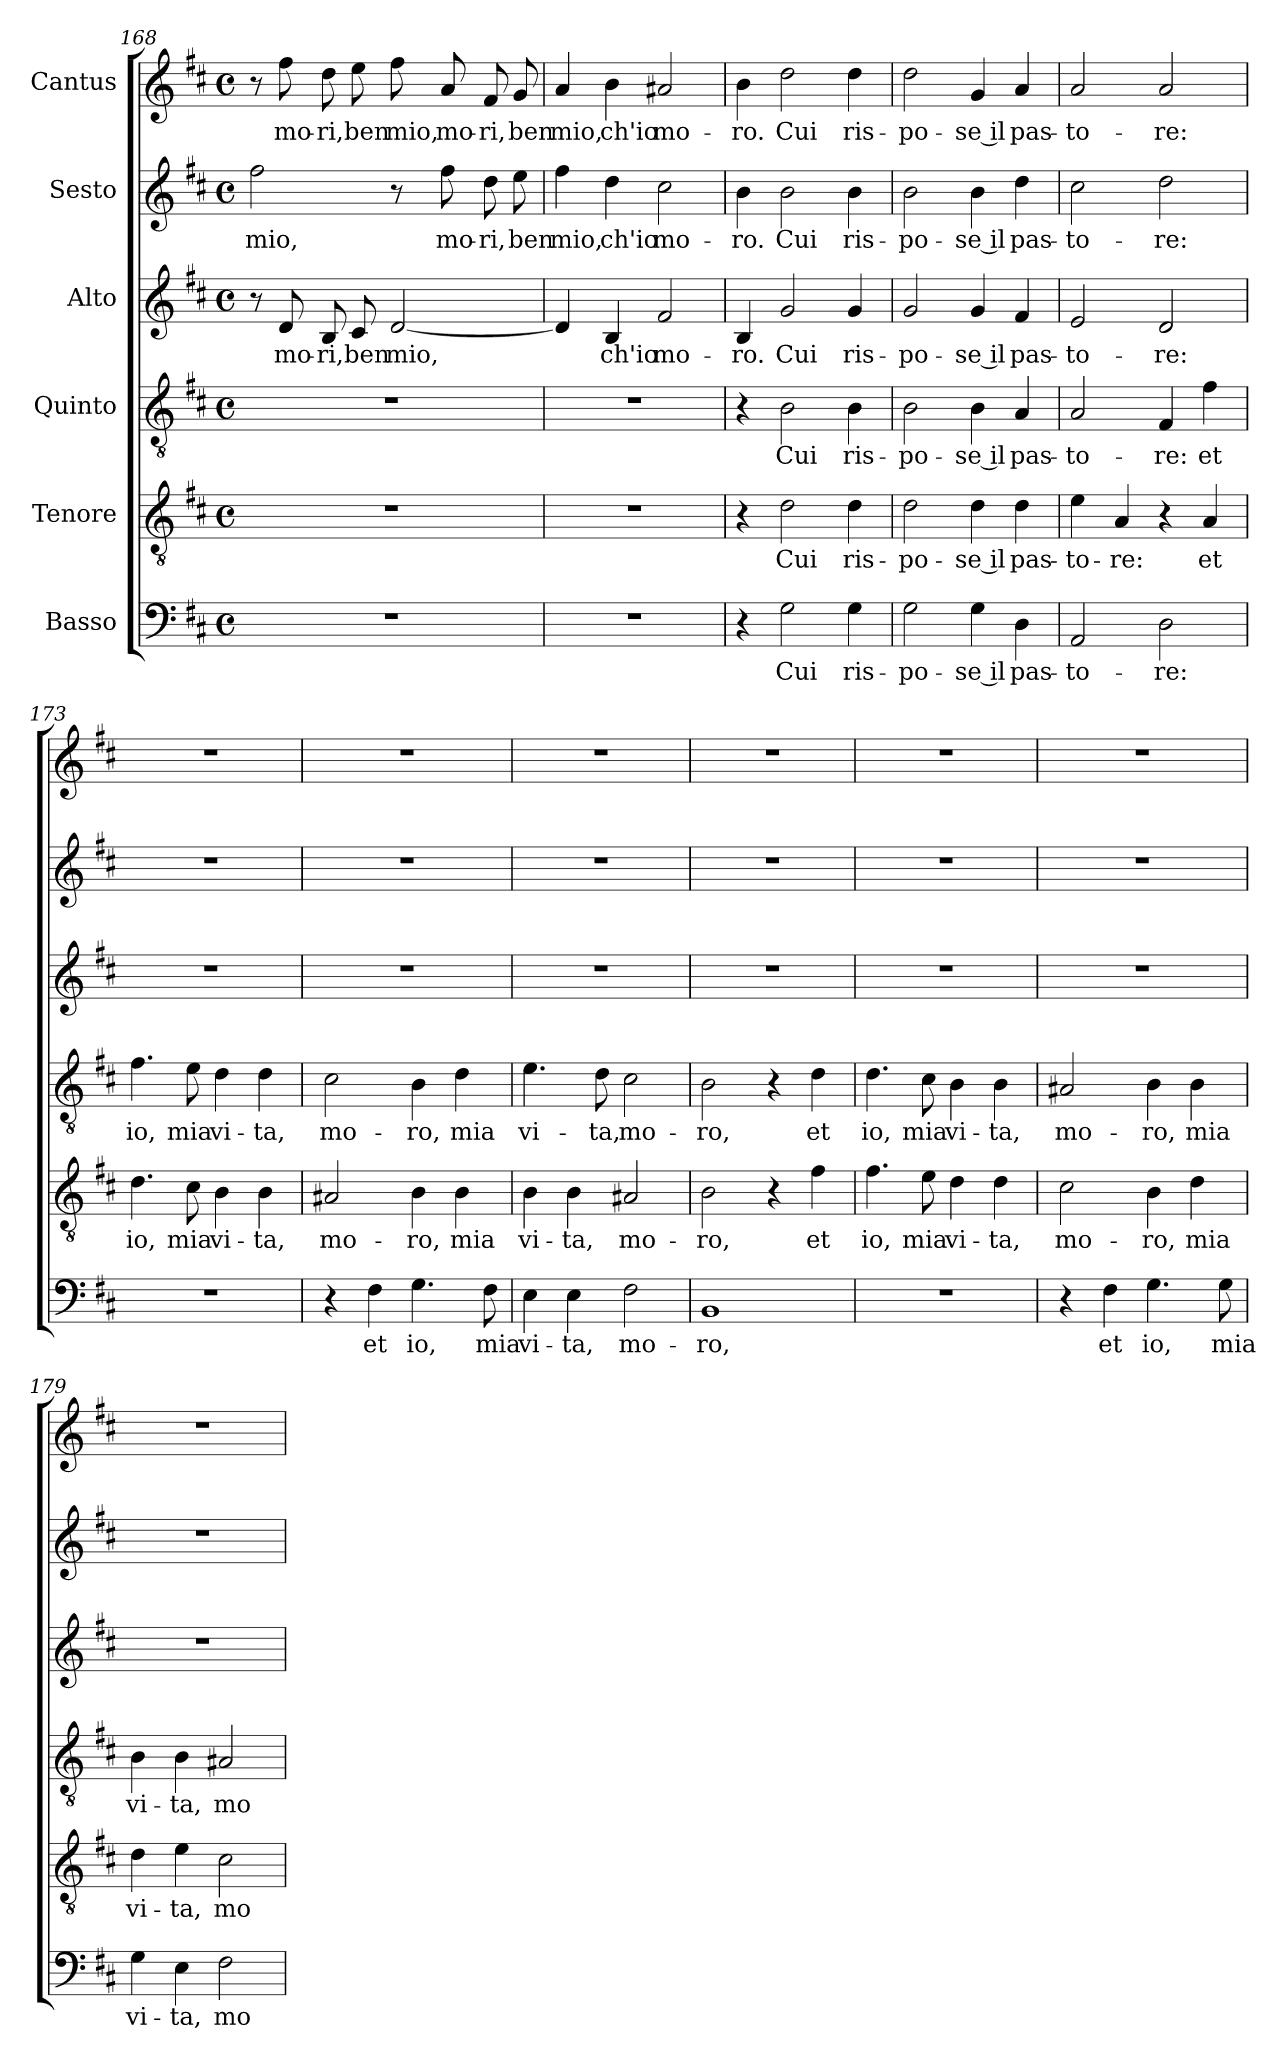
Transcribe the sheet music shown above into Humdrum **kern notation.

**kern	**text	**kern	**text	**kern	**text	**kern	**text	**kern	**text	**kern	**text
*part6	*part6	*part5	*part5	*part4	*part4	*part3	*part3	*part2	*part2	*part1	*part1
*staff6	*staff6	*staff5	*staff5	*staff4	*staff4	*staff3	*staff3	*staff2	*staff2	*staff1	*staff1
*I"Basso	*	*I"Tenore	*	*I"Quinto	*	*I"Alto	*	*I"Sesto	*	*I"Cantus	*
!!LO:PB:g=z
*clefF4	*	*clefGv2	*	*clefGv2	*	*clefG2	*	*clefG2	*	*clefG2	*
*k[f#c#]	*	*k[f#c#]	*	*k[f#c#]	*	*k[f#c#]	*	*k[f#c#]	*	*k[f#c#]	*
*D:	*	*D:	*	*D:	*	*D:	*	*D:	*	*D:	*
*M4/4	*	*M4/4	*	*M4/4	*	*M4/4	*	*M4/4	*	*M4/4	*
*met(c)	*	*met(c)	*	*met(c)	*	*met(c)	*	*met(c)	*	*met(c)	*
=168	=168	=168	=168	=168	=168	=168	=168	=168	=168	=168	=168
!	!	!	!	!	!	!	!	!	!LO:LY:b	!	!
1r	.	1r	.	1r	.	8r	.	2ff#\	mio,	8r	.
!	!	!	!	!	!	!	!LO:LY:b	!	!	!	!LO:LY:b
.	.	.	.	.	.	8d/	mo-	.	.	8ff#\	mo-
!	!	!	!	!	!	!	!LO:LY:b	!	!	!	!LO:LY:b
.	.	.	.	.	.	8B/	-ri,	.	.	8dd\	-ri,
!	!	!	!	!	!	!	!LO:LY:b	!	!	!	!LO:LY:b
.	.	.	.	.	.	8c#/	ben	.	.	8ee\	ben
!	!	!	!	!	!	!	!LO:LY:b	!	!	!	!LO:LY:b
.	.	.	.	.	.	[2d/	mio,	8r	.	8ff#\	mio,
!	!	!	!	!	!	!	!	!	!LO:LY:b	!	!LO:LY:b
.	.	.	.	.	.	.	.	8ff#\	mo-	8a/	mo-
!	!	!	!	!	!	!	!	!	!LO:LY:b	!	!LO:LY:b
.	.	.	.	.	.	.	.	8dd\	-ri,	8f#/	-ri,
!	!	!	!	!	!	!	!	!	!LO:LY:b	!	!LO:LY:b
.	.	.	.	.	.	.	.	8ee\	ben	8g/	ben
=169	=169	=169	=169	=169	=169	=169	=169	=169	=169	=169	=169
!	!	!	!	!	!	!	!	!	!LO:LY:b	!	!LO:LY:b
1r	.	1r	.	1r	.	4d/]	.	4ff#\	mio,	4a/	mio,
!	!	!	!	!	!	!	!LO:LY:b	!	!LO:LY:b	!	!LO:LY:b
.	.	.	.	.	.	4B/	ch'io	4dd\	ch'io	4b\	ch'io
!	!	!	!	!	!	!	!LO:LY:b	!	!LO:LY:b	!	!LO:LY:b
.	.	.	.	.	.	2f#/	mo-	2cc#\	mo-	2a#X/	mo-
=170	=170	=170	=170	=170	=170	=170	=170	=170	=170	=170	=170
!	!	!	!	!	!	!	!LO:LY:b	!	!LO:LY:b	!	!LO:LY:b
4r	.	4r	.	4r	.	4B/	-ro.	4b\	-ro.	4b\	-ro.
!	!LO:LY:b	!	!LO:LY:b	!	!LO:LY:b	!	!LO:LY:b	!	!LO:LY:b	!	!LO:LY:b
2G\	Cui	2d\	Cui	2B\	Cui	2g/	Cui	2b\	Cui	2dd\	Cui
!	!LO:LY:b	!	!LO:LY:b	!	!LO:LY:b	!	!LO:LY:b	!	!LO:LY:b	!	!LO:LY:b
4G\	ris-	4d\	ris-	4B\	ris-	4g/	ris-	4b\	ris-	4dd\	ris-
=171	=171	=171	=171	=171	=171	=171	=171	=171	=171	=171	=171
!	!LO:LY:b	!	!LO:LY:b	!	!LO:LY:b	!	!LO:LY:b	!	!LO:LY:b	!	!LO:LY:b
2G\	-po-	2d\	-po-	2B\	-po-	2g/	-po-	2b\	-po-	2dd\	-po-
!	!LO:LY:b	!	!LO:LY:b	!	!LO:LY:b	!	!LO:LY:b	!	!LO:LY:b	!	!LO:LY:b
4G\	-se il	4d\	-se il	4B\	-se il	4g/	-se il	4b\	-se il	4g/	-se il
!	!LO:LY:b	!	!LO:LY:b	!	!LO:LY:b	!	!LO:LY:b	!	!LO:LY:b	!	!LO:LY:b
4D\	pas-	4d\	pas-	4A/	pas-	4f#/	pas-	4dd\	pas-	4a/	pas-
=172	=172	=172	=172	=172	=172	=172	=172	=172	=172	=172	=172
!	!LO:LY:b	!	!LO:LY:b	!	!LO:LY:b	!	!LO:LY:b	!	!LO:LY:b	!	!LO:LY:b
2AA/	-to-	4e\	-to-	2A/	-to-	2e/	-to-	2cc#\	-to-	2a/	-to-
!	!	!	!LO:LY:b	!	!	!	!	!	!	!	!
.	.	4A/	-re:	.	.	.	.	.	.	.	.
!	!LO:LY:b	!	!	!	!LO:LY:b	!	!LO:LY:b	!	!LO:LY:b	!	!LO:LY:b
2D\	-re:	4r	.	4F#/	-re:	2d/	-re:	2dd\	-re:	2a/	-re:
!	!	!	!LO:LY:b	!	!LO:LY:b	!	!	!	!	!	!
.	.	4A/	et	4f#\	et	.	.	.	.	.	.
=173	=173	=173	=173	=173	=173	=173	=173	=173	=173	=173	=173
!	!	!	!LO:LY:b	!	!LO:LY:b	!	!	!	!	!	!
1r	.	4.d\	io,	4.f#\	io,	1r	.	1r	.	1r	.
!	!	!	!LO:LY:b	!	!LO:LY:b	!	!	!	!	!	!
.	.	8c#\	mia	8e\	mia	.	.	.	.	.	.
!	!	!	!LO:LY:b	!	!LO:LY:b	!	!	!	!	!	!
.	.	4B\	vi-	4d\	vi-	.	.	.	.	.	.
!	!	!	!LO:LY:b	!	!LO:LY:b	!	!	!	!	!	!
.	.	4B\	-ta,	4d\	-ta,	.	.	.	.	.	.
!!LO:LB:g=z
=174	=174	=174	=174	=174	=174	=174	=174	=174	=174	=174	=174
!	!	!	!LO:LY:b	!	!LO:LY:b	!	!	!	!	!	!
4r	.	2A#X/	mo-	2c#\	mo-	1r	.	1r	.	1r	.
!	!LO:LY:b	!	!	!	!	!	!	!	!	!	!
4F#\	et	.	.	.	.	.	.	.	.	.	.
!	!LO:LY:b	!	!LO:LY:b	!	!LO:LY:b	!	!	!	!	!	!
4.G\	io,	4B\	-ro,	4B\	-ro,	.	.	.	.	.	.
!	!	!	!LO:LY:b	!	!LO:LY:b	!	!	!	!	!	!
.	.	4B\	mia	4d\	mia	.	.	.	.	.	.
!	!LO:LY:b	!	!	!	!	!	!	!	!	!	!
8F#\	mia	.	.	.	.	.	.	.	.	.	.
=175	=175	=175	=175	=175	=175	=175	=175	=175	=175	=175	=175
!	!LO:LY:b	!	!LO:LY:b	!	!LO:LY:b	!	!	!	!	!	!
4E\	vi-	4B\	vi-	4.e\	vi-	1r	.	1r	.	1r	.
!	!LO:LY:b	!	!LO:LY:b	!	!	!	!	!	!	!	!
4E\	-ta,	4B\	-ta,	.	.	.	.	.	.	.	.
!	!	!	!	!	!LO:LY:b	!	!	!	!	!	!
.	.	.	.	8d\	-ta,	.	.	.	.	.	.
!	!LO:LY:b	!	!LO:LY:b	!	!LO:LY:b	!	!	!	!	!	!
2F#\	mo-	2A#X/	mo-	2c#\	mo-	.	.	.	.	.	.
=176	=176	=176	=176	=176	=176	=176	=176	=176	=176	=176	=176
!	!LO:LY:b	!	!LO:LY:b	!	!LO:LY:b	!	!	!	!	!	!
1BB	-ro,	2B\	-ro,	2B\	-ro,	1r	.	1r	.	1r	.
.	.	4r	.	4r	.	.	.	.	.	.	.
!	!	!	!LO:LY:b	!	!LO:LY:b	!	!	!	!	!	!
.	.	4f#\	et	4d\	et	.	.	.	.	.	.
=177	=177	=177	=177	=177	=177	=177	=177	=177	=177	=177	=177
!	!	!	!LO:LY:b	!	!LO:LY:b	!	!	!	!	!	!
1r	.	4.f#\	io,	4.d\	io,	1r	.	1r	.	1r	.
!	!	!	!LO:LY:b	!	!LO:LY:b	!	!	!	!	!	!
.	.	8e\	mia	8c#\	mia	.	.	.	.	.	.
!	!	!	!LO:LY:b	!	!LO:LY:b	!	!	!	!	!	!
.	.	4d\	vi-	4B\	vi-	.	.	.	.	.	.
!	!	!	!LO:LY:b	!	!LO:LY:b	!	!	!	!	!	!
.	.	4d\	-ta,	4B\	-ta,	.	.	.	.	.	.
=178	=178	=178	=178	=178	=178	=178	=178	=178	=178	=178	=178
!	!	!	!LO:LY:b	!	!LO:LY:b	!	!	!	!	!	!
4r	.	2c#\	mo-	2A#X/	mo-	1r	.	1r	.	1r	.
!	!LO:LY:b	!	!	!	!	!	!	!	!	!	!
4F#\	et	.	.	.	.	.	.	.	.	.	.
!	!LO:LY:b	!	!LO:LY:b	!	!LO:LY:b	!	!	!	!	!	!
4.G\	io,	4B\	-ro,	4B\	-ro,	.	.	.	.	.	.
!	!	!	!LO:LY:b	!	!LO:LY:b	!	!	!	!	!	!
.	.	4d\	mia	4B\	mia	.	.	.	.	.	.
!	!LO:LY:b	!	!	!	!	!	!	!	!	!	!
8G\	mia	.	.	.	.	.	.	.	.	.	.
=179	=179	=179	=179	=179	=179	=179	=179	=179	=179	=179	=179
!	!LO:LY:b	!	!LO:LY:b	!	!LO:LY:b	!	!	!	!	!	!
4G\	vi-	4d\	vi-	4B\	vi-	1r	.	1r	.	1r	.
!	!LO:LY:b	!	!LO:LY:b	!	!LO:LY:b	!	!	!	!	!	!
4E\	-ta,	4e\	-ta,	4B\	-ta,	.	.	.	.	.	.
!	!LO:LY:b	!	!LO:LY:b	!	!LO:LY:b	!	!	!	!	!	!
2F#\	mo-	2c#\	mo-	2A#X/	mo-	.	.	.	.	.	.
=	=	=	=	=	=	=	=	=	=	=	=
*-	*-	*-	*-	*-	*-	*-	*-	*-	*-	*-	*-
